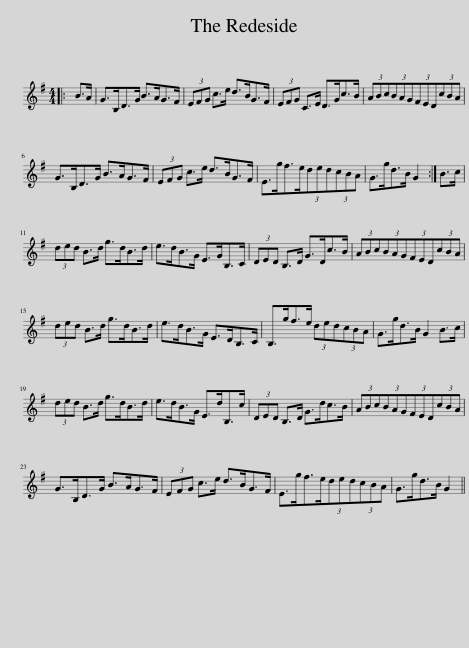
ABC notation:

X:1
L:1/8
M:4/4
I:linebreak $
K:G
V:1 treble
V:1
|: B>A | G>B,D>G B>AG>F | (3EFG c>e d>BG>F | (3EFG C>E D>Gc>B | (3ABc(3BAG(3FED(3cBA |$ %5
 G>B,D>G B>AG>F | (3EFG c>e d>BG>F | E>gf>e(3ded(3cBA | G>gd>B G2 :| B>c |$ %10
 (3ded B>d g>dB>d | e>dB>G E>GB,>C | (3DED B,>D G>Dc>B | (3ABc(3BAG(3FED(3cBA |$ (3ded B>d g>dB>d | %15
 e>dB>G E>DB,>C | B,>gf>e (3ded(3cBA | G>gd>B G2 B>c |$ (3ded B>d g>dB>d | e>dB>G E>dB,>c | %20
 (3DED B,>D G>dc>B | (3ABc(3BAG(3FED(3cBA |$ G>B,D>G B>AG>F | (3EFG c>e d>BG>F | E>gf>e(3ded(3cBA | %25
 G>gd>B G2 || %26
